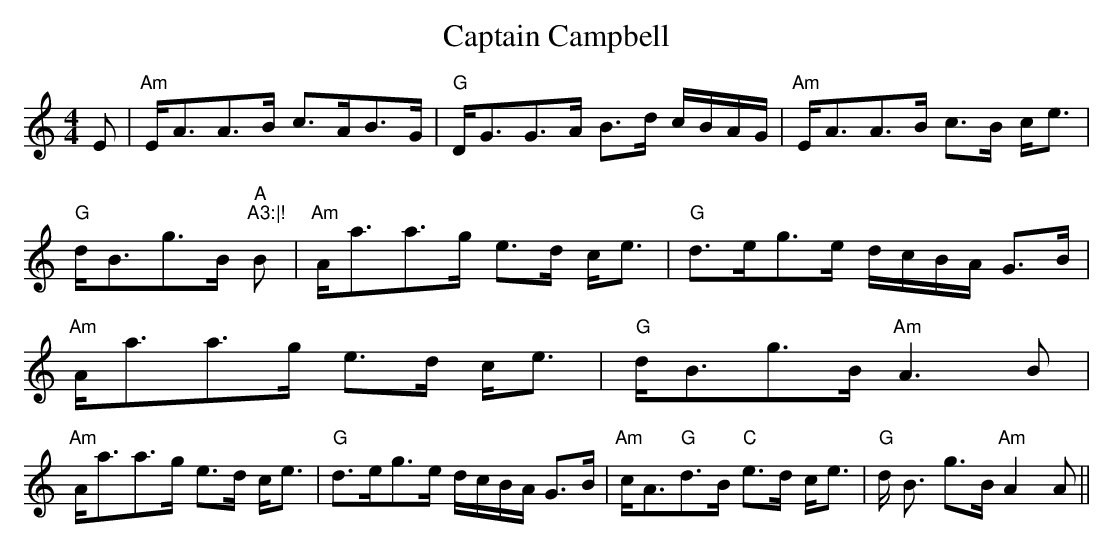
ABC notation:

X:1
T:Captain Campbell
M:4/4
L:1/8
K:Am
E|"Am"E<AA>B c>AB>G|"G"D<GG>A B>d c/B/A/G/|"Am"E<AA>B c>B c<e|"G"d<Bg>B
"A
m"A3:|!
B|"Am"A<aa>g e>d c<e|"G"d>eg>e d/c/B/A/ G>B|"Am"A<aa>g e>d c<e|"G"d<Bg>B
"Am"A3 B|!
"Am"A<aa>g e>d c<e|"G"d>eg>e d/c/B/A/ G>B|"Am"c<A"G"d>B "C"e>d c<e|"G"d<
B
g>B "Am" A2 A||
